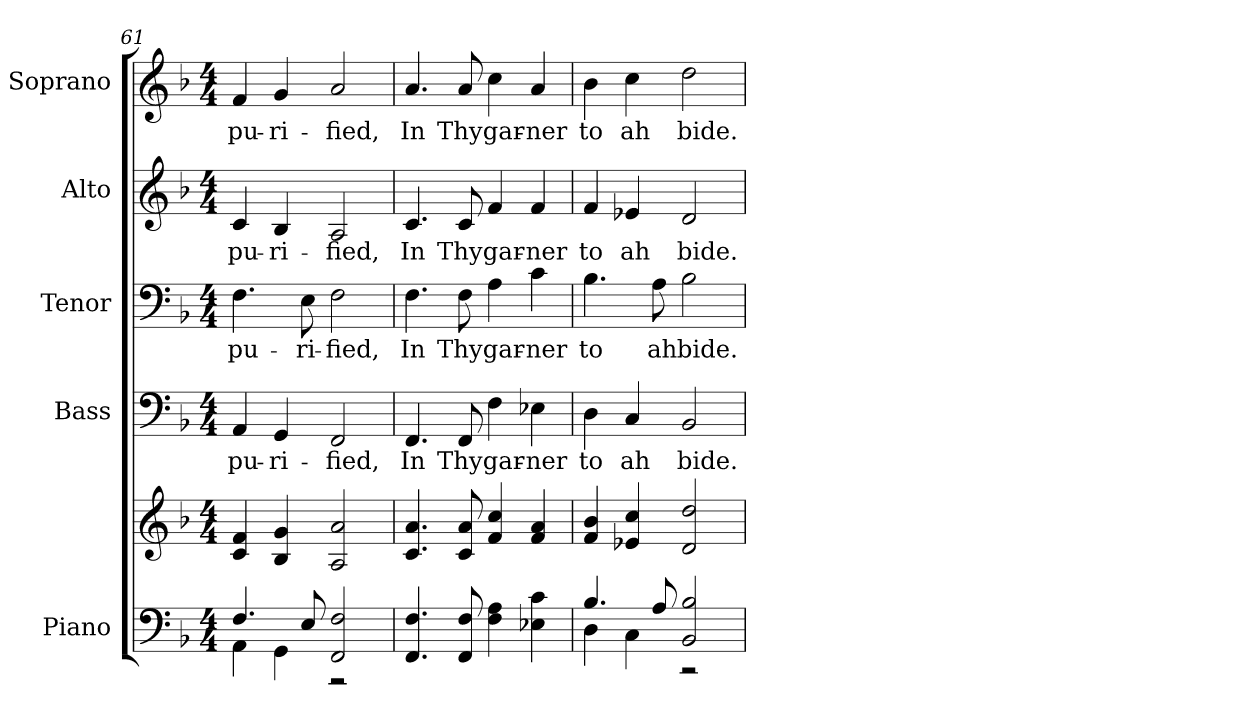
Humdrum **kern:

**kern	**kern	**kern	**text	**kern	**text	**kern	**text	**kern	**text
*part5	*part5	*part4	*part4	*part3	*part3	*part2	*part2	*part1	*part1
*staff6	*staff5	*staff4	*staff4	*staff3	*staff3	*staff2	*staff2	*staff1	*staff1
*I"Piano	*	*I"Bass	*	*I"Tenor	*	*I"Alto	*	*I"Soprano	*
*I'Pno.	*	*I'B.	*	*I'T.	*	*I'A.	*	*I'S.	*
!!LO:PB:g=z
*clefF4	*clefG2	*clefF4	*	*clefF4	*	*clefG2	*	*clefG2	*
*k[b-]	*k[b-]	*k[b-]	*	*k[b-]	*	*k[b-]	*	*k[b-]	*
*F:	*F:	*F:	*	*F:	*	*F:	*	*F:	*
*M4/4	*M4/4	*M4/4	*	*M4/4	*	*M4/4	*	*M4/4	*
=61	=61	=61	=61	=61	=61	=61	=61	=61	=61
*^	*	*	*	*	*	*	*	*	*
!	!	!	!	!LO:LY:b:color=#000000	!	!	!	!	!	!
!	!	!	!	!	!	!LO:LY:b:color=#000000	!	!	!	!
!	!	!	!	!	!	!	!	!LO:LY:b:color=#000000	!	!
!	!	!	!	!	!	!	!	!	!	!LO:LY:b:color=#000000
4.Fi/	4AAi\	4ci/ 4fi	4AAi/	pu-	4.Fi\	pu-	4ci/	pu-	4fi/	pu-
!	!	!	!	!LO:LY:b:color=#000000	!	!	!	!	!	!
!	!	!	!	!	!	!	!	!LO:LY:b:color=#000000	!	!
!	!	!	!	!	!	!	!	!	!	!LO:LY:b:color=#000000
.	4GGi\	4B-i/ 4gi	4GGi/	-ri-	.	.	4B-i/	-ri-	4gi/	-ri-
!	!	!	!	!	!	!LO:LY:b:color=#000000	!	!	!	!
8Ei/	.	.	.	.	8Ei\	-ri-	.	.	.	.
!	!	!	!	!LO:LY:b:color=#000000	!	!	!	!	!	!
!	!	!	!	!	!	!LO:LY:b:color=#000000	!	!	!	!
!	!	!	!	!	!	!	!	!LO:LY:b:color=#000000	!	!
!	!	!	!	!	!	!	!	!	!	!LO:LY:b:color=#000000
2FFi/ 2Fi	2r	2Ai/ 2ai	2FFi/	-fied,	2Fi\	-fied,	2Ai/	-fied,	2ai/	-fied,
*v	*v	*	*	*	*	*	*	*	*	*
=62	=62	=62	=62	=62	=62	=62	=62	=62	=62
*^	*	*	*	*	*	*	*	*	*
!	!	!	!	!LO:LY:b:color=#000000	!	!	!	!	!	!
*v	*v	*	*	*	*	*	*	*	*	*
*^	*	*	*	*	*	*	*	*	*
!	!	!	!	!	!	!LO:LY:b:color=#000000	!	!	!	!
*v	*v	*	*	*	*	*	*	*	*	*
*^	*	*	*	*	*	*	*	*	*
!	!	!	!	!	!	!	!	!LO:LY:b:color=#000000	!	!
*v	*v	*	*	*	*	*	*	*	*	*
*^	*	*	*	*	*	*	*	*	*
!	!	!	!	!	!	!	!	!	!	!LO:LY:b:color=#000000
*v	*v	*	*	*	*	*	*	*	*	*
4.FFi/ 4.Fi	4.ci/ 4.ai	4.FFi/	In	4.Fi\	In	4.ci/	In	4.ai/	In
!	!	!	!LO:LY:b:color=#000000	!	!	!	!	!	!
!	!	!	!	!	!LO:LY:b:color=#000000	!	!	!	!
!	!	!	!	!	!	!	!LO:LY:b:color=#000000	!	!
!	!	!	!	!	!	!	!	!	!LO:LY:b:color=#000000
8FFi/ 8Fi	8ci/ 8ai	8FFi/	Thy	8Fi\	Thy	8ci/	Thy	8ai/	Thy
!	!	!	!LO:LY:b:color=#000000	!	!	!	!	!	!
!	!	!	!	!	!LO:LY:b:color=#000000	!	!	!	!
!	!	!	!	!	!	!	!LO:LY:b:color=#000000	!	!
!	!	!	!	!	!	!	!	!	!LO:LY:b:color=#000000
4Fi\ 4Ai	4fi/ 4cci	4Fi\	gar-	4Ai\	gar-	4fi/	gar-	4cci\	gar-
!	!	!	!LO:LY:b:color=#000000	!	!	!	!	!	!
!	!	!	!	!	!LO:LY:b:color=#000000	!	!	!	!
!	!	!	!	!	!	!	!LO:LY:b:color=#000000	!	!
!	!	!	!	!	!	!	!	!	!LO:LY:b:color=#000000
4E-Xi\ 4ci	4fi/ 4ai	4E-Xi\	-ner	4ci\	-ner	4fi/	-ner	4ai/	-ner
!!LO:PB:g=z
=63	=63	=63	=63	=63	=63	=63	=63	=63	=63
*^	*	*	*	*	*	*	*	*	*
!	!	!	!	!LO:LY:b:color=#000000	!	!	!	!	!	!
!	!	!	!	!	!	!LO:LY:b:color=#000000	!	!	!	!
!	!	!	!	!	!	!	!	!LO:LY:b:color=#000000	!	!
!	!	!	!	!	!	!	!	!	!	!LO:LY:b:color=#000000
4.B-i/	4Di\	4fi/ 4b-i	4Di\	to	4.B-i\	to	4fi/	to	4b-i\	to
!	!	!	!	!LO:LY:b:color=#000000	!	!	!	!	!	!
!	!	!	!	!	!	!	!	!LO:LY:b:color=#000000	!	!
!	!	!	!	!	!	!	!	!	!	!LO:LY:b:color=#000000
.	4Ci\	4e-Xi/ 4cci	4Ci/	ah	.	.	4e-Xi/	ah	4cci\	ah
!	!	!	!	!	!	!LO:LY:b:color=#000000	!	!	!	!
8Ai/	.	.	.	.	8Ai\	ah	.	.	.	.
!	!	!	!	!LO:LY:b:color=#000000	!	!	!	!	!	!
!	!	!	!	!	!	!LO:LY:b:color=#000000	!	!	!	!
!	!	!	!	!	!	!	!	!LO:LY:b:color=#000000	!	!
!	!	!	!	!	!	!	!	!	!	!LO:LY:b:color=#000000
2BB-i/ 2B-i	2r	2di/ 2ddi	2BB-i/	bide.	2B-i\	bide.	2di/	bide.	2ddi\	bide.
*v	*v	*	*	*	*	*	*	*	*	*
=	=	=	=	=	=	=	=	=	=
*-	*-	*-	*-	*-	*-	*-	*-	*-	*-
